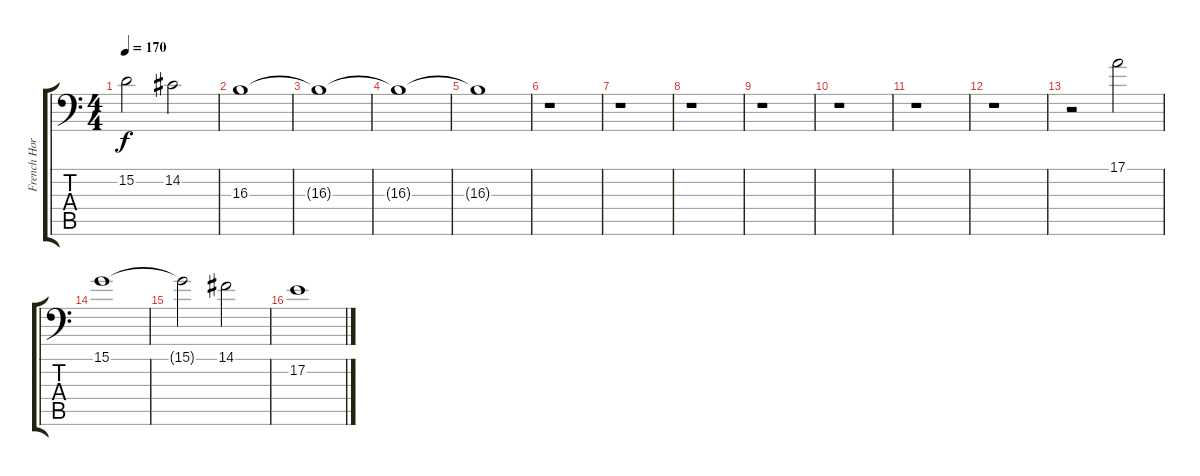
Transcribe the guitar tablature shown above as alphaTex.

\track ("French Horn" "French Hor") {instrument frenchhorn}
\staff {score tabs}
\tuning (E3 B2 G2 D2 A1 E1) {hide}
\ts (4 4)
\tempo 170
\clef f4
\ks c
15.2.2{dy f} 14.2.2 |
16.3.1 |
16.3{t}.1 |
16.3{t}.1 |
16.3{t}.1 |
r.1 |
r.1 |
r.1 |
r.1 |
r.1 |
r.1 |
r.1 |
r.2{volume 16} 17.1.2 |
15.1.1 |
15.1{t}.2 14.1.2 |
17.2.1
